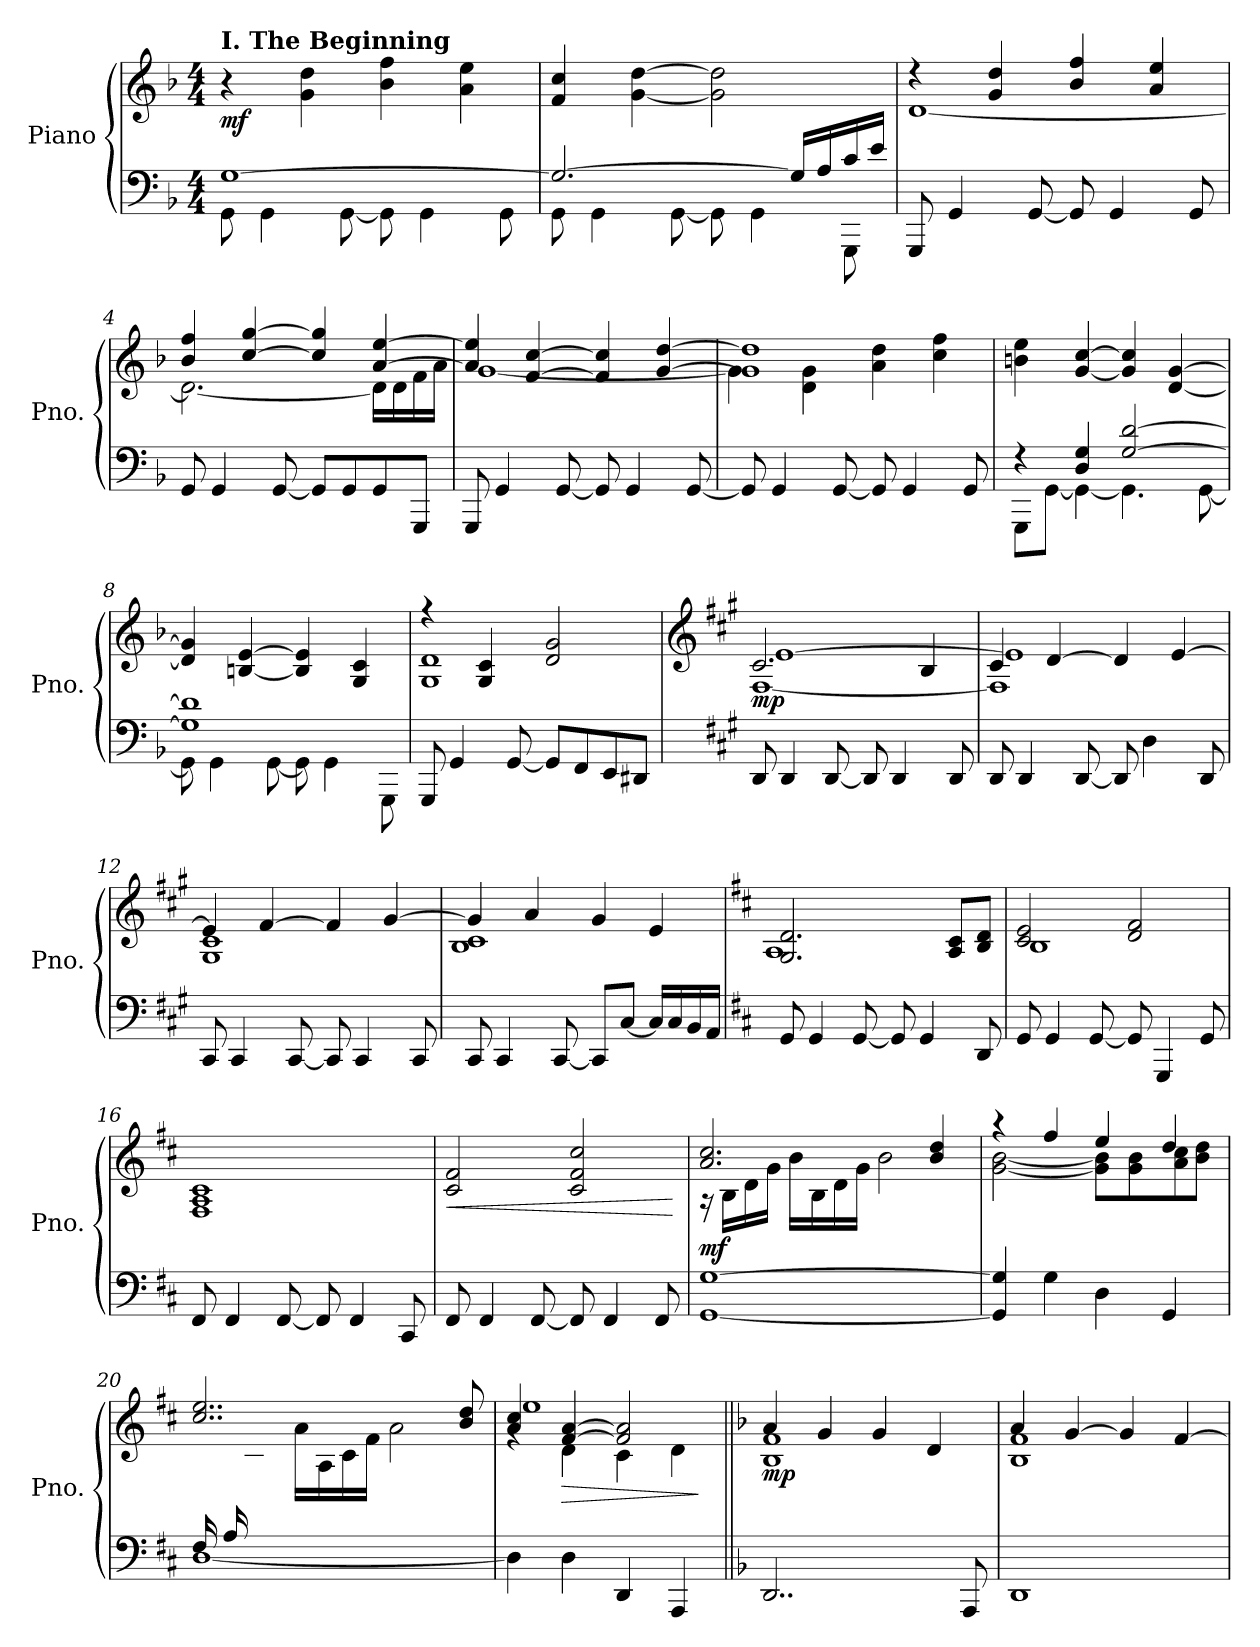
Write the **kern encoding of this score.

**kern	**kern	**dynam
*part1	*part1	*part1
*staff2	*staff1	*staff1/2
*I"Piano	*	*
*I'Pno.	*	*
*clefF4	*clefG2	*
*k[b-]	*k[b-]	*
*M4/4	*M4/4	*
*MM107	*MM107	*
=1	=1	=1
*^	*	*
!	!	!LO:TX:B:t=I. The Beginning	!
!	!	!	!LO:DY:b
[1G	8GG\	4r	mf
.	4GG\	.	.
.	.	4g\ 4dd\	.
.	[8GG\	.	.
.	8GG\]	4b-\ 4ff\	.
.	4GG\	.	.
.	.	4a\ 4ee\	.
.	8GG\	.	.
=2	=2	=2	=2
2.G/_	8GG\	4f/ 4cc/	.
.	4GG\	.	.
.	.	[4g\ [4dd\	.
.	[8GG\	.	.
.	8GG\]	2g\] 2dd\]	.
.	4GG\	.	.
16G/LL]	.	.	.
16A/	.	.	.
16c/	8GGG\	.	.
16e/JJ	.	.	.
*v	*v	*	*
=3	=3	=3
*	*^	*
8GGG/	4r	[1d	.
4GG/	.	.	.
.	4g/ 4dd/	.	.
[8GG/	.	.	.
8GG/]	4b-/ 4ff/	.	.
4GG/	.	.	.
.	4a/ 4ee/	.	.
8GG/	.	.	.
=4	=4	=4	=4
8GG/	4b-/ 4ff/	2.d\_	.
4GG/	.	.	.
.	[4cc/ [4gg/	.	.
[8GG/	.	.	.
8GG/L]	4cc/] 4gg/]	.	.
8GG/	.	.	.
8GG/	[4a/ [4ee/	16d\LL]	.
.	.	16d\	.
8GGG/J	.	16f\	.
.	.	16a\JJ	.
!!LO:LB:g=z	!!
=5	=5	=5	=5
8GGG/	4a/] 4ee/]	[1g	.
4GG/	.	.	.
.	[4f/ [4cc/	.	.
[8GG/	.	.	.
8GG/]	4f/] 4cc/]	.	.
4GG/	.	.	.
.	[4g/ [4dd/	.	.
[8GG/	.	.	.
=6	=6	=6	=6
8GG/]	1g] 1dd]	4g\]	.
4GG/	.	.	.
.	.	4d\ 4g\	.
[8GG/	.	.	.
8GG/]	.	4a\ 4dd\	.
4GG/	.	.	.
.	.	4cc\ 4ff\	.
8GG/	.	.	.
*	*v	*v	*
=7	=7	=7
*^	*	*
4r	8GGG\L	4bn\ 4ee\	.
.	[8GG\J	.	.
4D/ 4G/	4GG\_	[4g/ [4cc/	.
[2G/ [2d/	4.GG\]	4g/] 4cc/]	.
.	.	[4d/ [4g/	.
.	[8GG\	.	.
=8	=8	=8	=8
1G] 1d]	8GG\]	4d/] 4g/]	.
.	4GG\	.	.
.	.	[4Bn/ [4e/	.
.	[8GG\	.	.
.	8GG\]	4B/] 4e/]	.
.	4GG\	.	.
.	.	4G/ 4c/	.
.	8GGG\	.	.
*v	*v	*	*
!!LO:LB:g=z
=9	=9	=9
*	*^	*
8GGG/	4r	1G 1d	.
4GG/	.	.	.
.	4G/ 4c/	.	.
[8GG/	.	.	.
8GG/L]	2d/ 2g/	.	.
8FF/	.	.	.
8EE/	.	.	.
8DD#X/J	.	.	.
*	*v	*v	*
=10	=10	=10
*	*clefG2	*
*k[f#c#g#]	*k[f#c#g#]	*
*	*^	*
*	*	*^	*
!	!	!	!	!LO:DY:b
8DD/	2.c#/	[1F#	[1e	mp
4DD/	.	.	.	.
[8DD/	.	.	.	.
8DD/]	.	.	.	.
4DD/	.	.	.	.
.	4B/	.	.	.
8DD/	.	.	.	.
=11	=11	=11	=11	=11
8DD/	4c#/	1F#]	1e]	.
4DD/	.	.	.	.
.	[4d/	.	.	.
[8DD/	.	.	.	.
8DD/]	4d/]	.	.	.
4D\	.	.	.	.
.	[4e/	.	.	.
8DD/	.	.	.	.
*	*	*v	*v	*
=12	=12	=12	=12
8CC#/	4e/]	1G# 1c#	.
4CC#/	.	.	.
.	[4f#/	.	.
[8CC#/	.	.	.
8CC#/]	4f#/]	.	.
4CC#/	.	.	.
.	[4g#/	.	.
8CC#/	.	.	.
!!LO:LB:g=z	!!
=13	=13	=13	=13
8CC#/	4g#/]	1B 1c#	.
4CC#/	.	.	.
.	4a/	.	.
[8CC#/	.	.	.
8CC#/L]	4g#/	.	.
[8C#/J	.	.	.
16C#/LL]	4e/	.	.
16C#/	.	.	.
16BB/	.	.	.
16AA/JJ	.	.	.
=14	=14	=14	=14
*k[f#c#]	*k[f#c#]	*	*
8GG/	2.G/ 2.d/	1A	.
4GG/	.	.	.
[8GG/	.	.	.
8GG/]	.	.	.
4GG/	.	.	.
.	8A/ 8c#/L	.	.
8DD/	8B/ 8d/J	.	.
=15	=15	=15	=15
8GG/	2c#/ 2e/	1B	.
4GG/	.	.	.
[8GG/	.	.	.
8GG/]	2d/ 2f#/	.	.
4GGG/	.	.	.
8GG/	.	.	.
*	*v	*v	*
=16	=16	=16
8FF#/	1F# 1A 1c#	.
4FF#/	.	.
[8FF#/	.	.
8FF#/]	.	.
4FF#/	.	.
8CC#/	.	.
!!LO:LB:g=z
=17	=17	=17
!	!	!LO:HP:b
8FF#/	2c#/ 2f#/	<
4FF#/	.	.
[8FF#/	.	.
8FF#/]	2c#/ 2f#/ 2cc#/	.
4FF#/	.	.
8FF#/	.	.
.	.	[
=18	=18	=18
*	*^	*
!	!	!	!LO:DY:b
[1GG [1G	2.a/ 2.cc#/	16r	mf
.	.	16B\LL	.
.	.	16d\	.
.	.	16g\JJ	.
.	.	16b\LL	.
.	.	16B\	.
.	.	16d\	.
.	.	16g\JJ	.
.	.	2b\	.
.	4b/ 4dd/	.	.
=19	=19	=19	=19
4GG/] 4G/]	4r	[2g\ [2b\	.
4G\	4ff#/	.	.
4D\	4ee/	8g\] 8b\]L	.
.	.	8g\ 8b\	.
4GG/	4dd/	8a\ 8cc#\	.
.	.	8b\ 8dd\J	.
=20	=20	=20	=20
*^	*	*	*
16F#/LL	[1D	2..cc#/ 2..ee/	8ryy	.
16A/	.	.	.	.
2..ryy	.	.	16c#\	.
.	.	.	16f#\JJ	.
.	.	.	16a\LL	.
.	.	.	16A\	.
.	.	.	16c#\	.
.	.	.	16f#\JJ	.
.	.	.	2a\	.
.	.	8b/ 8dd/	.	.
*v	*v	*	*	*
=21	=21	=21	=21
*	*	*^	*
4D\]	4a/ 4cc#/	4rg	1ee	.
!	!	!	!	!LO:HP:b
4D\	[4f#/ [4a/	4d\	.	>
4DD/	2f#/] 2a/]	4c#\	.	.
4AAA/	.	4d\	.	.
*	*v	*v	*v	*
.	.	]
!!LO:PB:g=z
=22||	=22||	=22||
*k[b-]	*k[b-]	*
*	*^	*
!	!	!	!LO:DY:b
2..DD/	4a/	1B- 1f	mp
.	4g/	.	.
.	4g/	.	.
.	4d/	.	.
8AAA/	.	.	.
=23	=23	=23	=23
1DD	4a/	1B- 1f	.
.	[4g/	.	.
.	4g/]	.	.
.	[4f/	.	.
*	*v	*v	*
=	=	=
*-	*-	*-
